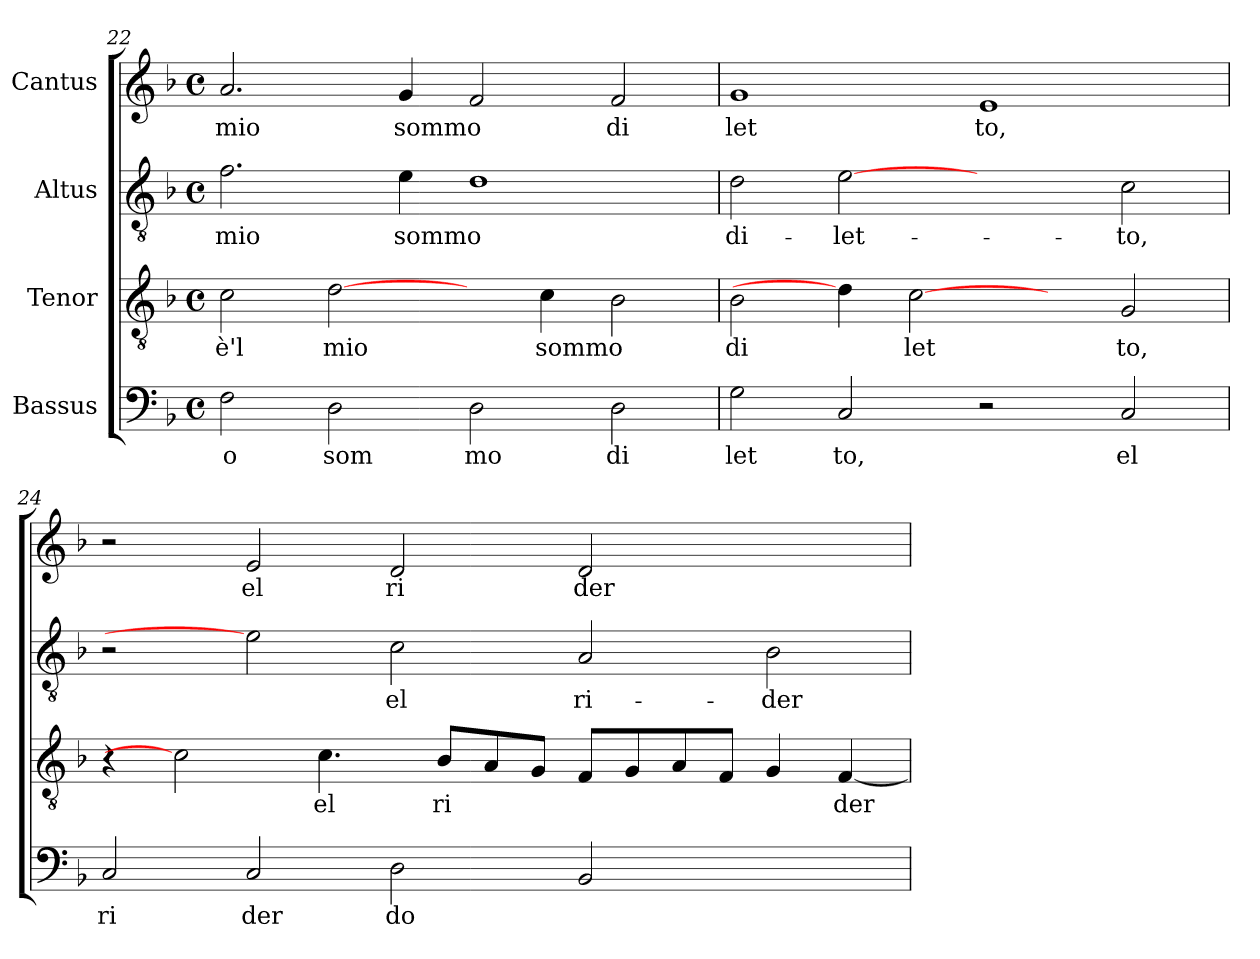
**kern	**text	**kern	**text	**kern	**text	**kern	**text
*part4	*part4	*part3	*part3	*part2	*part2	*part1	*part1
*staff4	*staff4	*staff3	*staff3	*staff2	*staff2	*staff1	*staff1
*I"Bassus	*	*I"Tenor	*	*I"Altus	*	*I"Cantus	*
*clefF4	*	*clefGv2	*	*clefGv2	*	*clefG2	*
*k[b-]	*	*k[b-]	*	*k[b-]	*	*k[b-]	*
*F:	*	*F:	*	*F:	*	*F:	*
*M4/4	*	*M4/4	*	*M4/4	*	*M4/4	*
*met(c)	*	*met(c)	*	*met(c)	*	*met(c)	*
=22	=22	=22	=22	=22	=22	=22	=22
!	!LO:LY:b:cj	!	!LO:LY:b:cj	!	!LO:LY:b:cj	!	!LO:LY:b:cj
2F\	o	2c\	è'l	2.f\	mio	2.a/	mio
!	!LO:LY:b:cj	!	!LO:LY:b:cj	!	!	!	!
2D\	som	[2d\	mio	.	.	.	.
!	!	!	!	!	!LO:LY:b:cj	!	!LO:LY:b:cj
.	.	.	.	4e\	sommo	4g/	sommo
!	!LO:LY:b:cj	!	!	!	!	!	!
2D\	mo	4ryy	.	1d	.	2f/	.
!	!	!	!LO:LY:b:cj	!	!	!	!
.	.	4c\	sommo	.	.	.	.
!	!LO:LY:b:cj	!	!	!	!	!	!LO:LY:b:cj
2D\	di	2B-\	.	.	.	2f/	di
=23	=23	=23	=23	=23	=23	=23	=23
!	!LO:LY:b:cj	!	!LO:LY:b:cj	!	!LO:LY:b:cj	!	!LO:LY:b:cj
2G\	let	2B-\	di	2d\	di-	1g	let
!	!LO:LY:b:cj	!	!	!	!LO:LY:b:cj	!	!
2C/	to,	4d\]	.	[2e	-let-	.	.
!	!	!	!LO:LY:b:cj	!	!	!	!
.	.	[2c	let	.	.	.	.
!	!	!	!	!	!	!	!LO:LY:b:cj
2r	.	.	.	2ryy	.	1e	to,
.	.	4ryy	.	.	.	.	.
!	!LO:LY:b:cj	!	!LO:LY:b:cj	!	!LO:LY:b:cj	!	!
2C/	el	2G/	to,	2c\	-to,	.	.
=24	=24	=24	=24	=24	=24	=24	=24
!	!LO:LY:b:cj	!	!	!	!	!	!
2C/	ri	4r	.	2r	.	2r	.
.	.	2c]	.	.	.	.	.
!	!LO:LY:b:cj	!	!	!	!	!	!LO:LY:b:cj
2C/	der	.	.	2e]	.	2e/	el
!	!	!	!LO:LY:b:cj	!	!	!	!
.	.	4.c\	el	.	.	.	.
!	!LO:LY:b:cj	!	!	!	!LO:LY:b:cj	!	!LO:LY:b:cj
2D\	do	.	.	2c\	el	2d/	ri
!	!	!	!LO:LY:b:cj	!	!	!	!
.	.	8B-/L	ri	.	.	.	.
.	.	8A/	.	.	.	.	.
.	.	8G/J	.	.	.	.	.
!	!	!	!	!	!LO:LY:b:cj	!	!LO:LY:b:cj
2BB-/	.	8F/L	.	2A/	ri-	2d/	der
.	.	8G/	.	.	.	.	.
.	.	8A/	.	.	.	.	.
.	.	8F/J	.	.	.	.	.
!	!	!	!	!	!LO:LY:b:cj	!	!
2ryy	.	4G/	.	2B-\	-der	2ryy	.
!	!	!	!LO:LY:b	!	!	!	!
.	.	[>4F/	der	.	.	.	.
=	=	=	=	=	=	=	=
*-	*-	*-	*-	*-	*-	*-	*-
